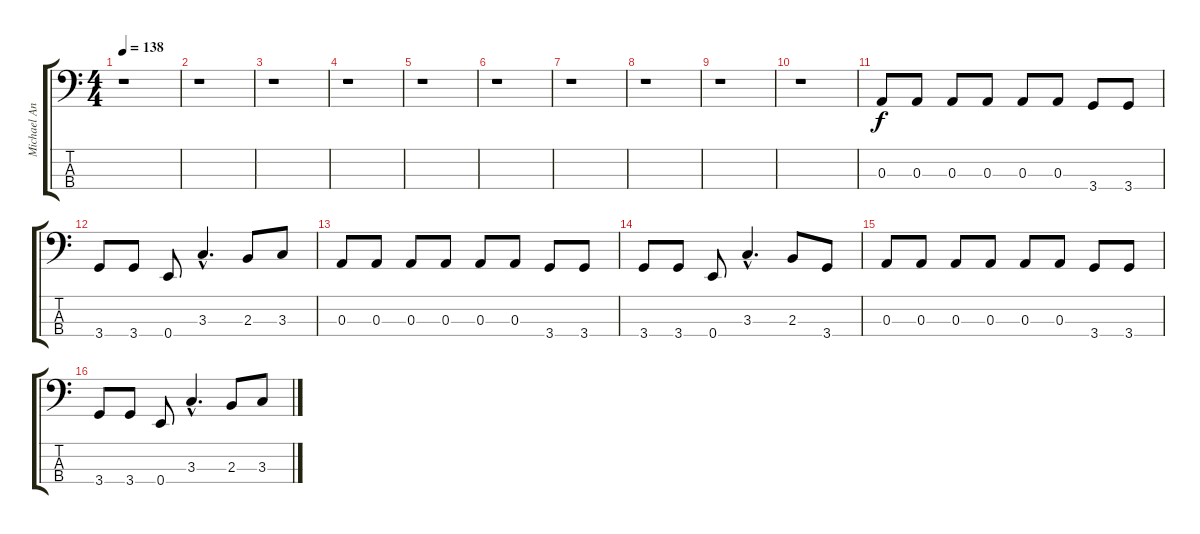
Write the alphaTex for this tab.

\track ("Michael Anthony (Bass)" "Michael An") {instrument electricbasspick}
\staff {score tabs}
\tuning (G2 D2 A1 E1) {hide}
\ts (4 4)
\tempo 138
\clef f4
\ks c
r.1{dy f instrument electricbasspick} |
r.1 |
r.1 |
r.1 |
r.1 |
r.1 |
r.1 |
r.1 |
r.1 |
r.1 |
0.3.8 0.3.8 0.3.8 0.3.8 0.3.8 0.3.8 3.4.8 3.4.8 |
3.4.8 3.4.8 0.4.8 3.3{hac}.4{d} 2.3.8 3.3.8 |
0.3.8 0.3.8 0.3.8 0.3.8 0.3.8 0.3.8 3.4.8 3.4.8 |
3.4.8 3.4.8 0.4.8 3.3{hac}.4{d} 2.3.8 3.4.8 |
0.3.8 0.3.8 0.3.8 0.3.8 0.3.8 0.3.8 3.4.8 3.4.8 |
3.4.8 3.4.8 0.4.8 3.3{hac}.4{d} 2.3.8 3.3.8
